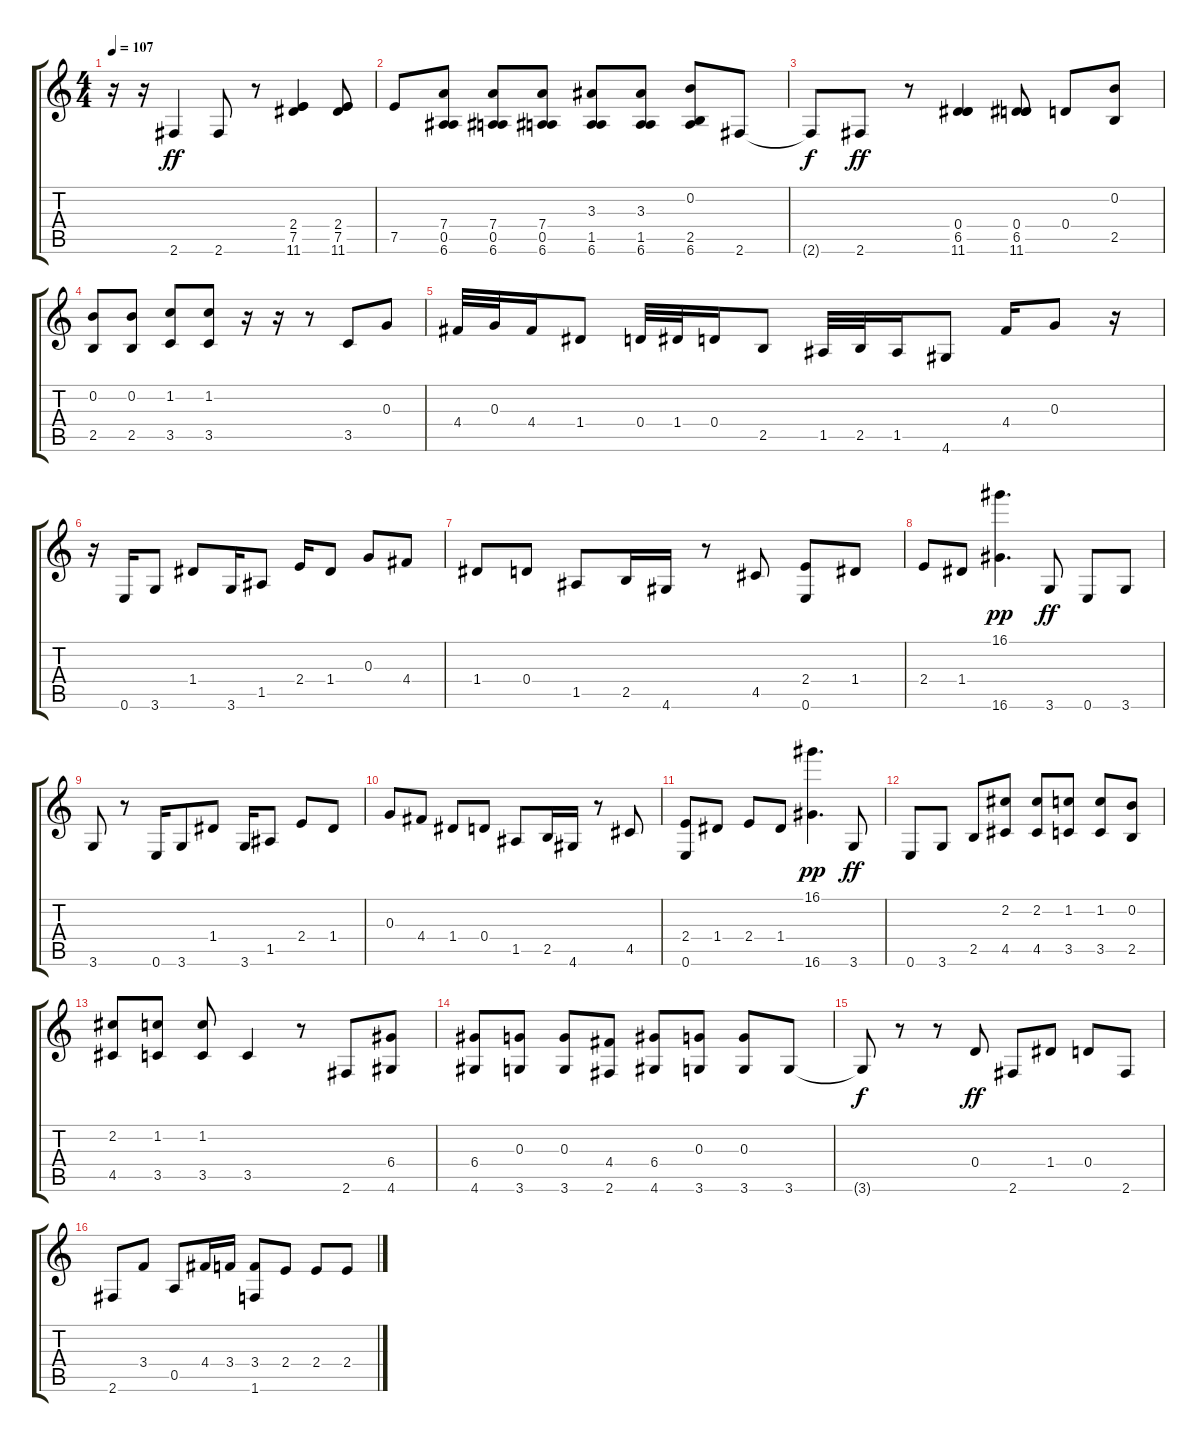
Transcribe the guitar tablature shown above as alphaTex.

\track "" {instrument distortionguitar}
\staff {score tabs}
\tuning (E4 B3 G3 D3 A2 E2) {hide}
\ts (4 4)
\tempo 107
\clef g2
\ks c
r.16{dy ff} r.16 2.6.4 2.6.8 r.8 (2.4 7.5 11.6).4 (2.4 7.5 11.6).8 |
7.5.8 (7.4 0.5 6.6).8 (7.4 0.5 6.6).8 (7.4 0.5 6.6).8 (3.3 1.5 6.6).8 (3.3 1.5 6.6).8 (0.2 2.5 6.6).8 2.6.8 |
2.6{t}.8{dy f} 2.6.8{dy ff} r.8 (0.4 6.5 11.6).4 (0.4 6.5 11.6).8 0.4.8 (0.2 2.5).8 |
(0.2 2.5).8 (0.2 2.5).8 (1.2 3.5).8 (1.2 3.5).8 r.16 r.16 r.8 3.5.8 0.3.8 |
4.4.32 0.3.32 4.4.16 1.4.8 0.4.32 1.4.32 0.4.16 2.5.8 1.5.32 2.5.32 1.5.16 4.6.8 4.4.16 0.3.8 r.16 |
r.16 0.6.16 3.6.8 1.4.8 3.6.16 1.5.8 2.4.16 1.4.8 0.3.8 4.4.8 |
1.4.8 0.4.8 1.5.8 2.5.16 4.6.16 r.8 4.5.8 (2.4 0.6).8 1.4.8 |
2.4.8 1.4.8 (16.1 16.6).4{d dy pp} 3.6.8{dy ff} 0.6.8 3.6.8 |
3.6.8 r.8 0.6.16 3.6.8 1.4.8 3.6.16 1.5.8 2.4.8 1.4.8 |
0.3.8 4.4.8 1.4.8 0.4.8 1.5.8 2.5.16 4.6.16 r.8 4.5.8 |
(2.4 0.6).8 1.4.8 2.4.8 1.4.8 (16.1 16.6).4{d dy pp} 3.6.8{dy ff} |
0.6.8 3.6.8 2.5.8 (2.2 4.5).8 (2.2 4.5).8 (1.2 3.5).8 (1.2 3.5).8 (0.2 2.5).8 |
(2.2 4.5).8 (1.2 3.5).8 (1.2 3.5).8 3.5.4 r.8 2.6.8 (6.4 4.6).8 |
(6.4 4.6).8 (0.3 3.6).8 (0.3 3.6).8 (4.4 2.6).8 (6.4 4.6).8 (0.3 3.6).8 (0.3 3.6).8 3.6.8 |
3.6{t}.8{dy f} r.8 r.8 0.4.8{dy ff} 2.6.8 1.4.8 0.4.8 2.6.8 |
2.6.8 3.4.8 0.5.8 4.4.16 3.4.16 (3.4 1.6).8 2.4.8 2.4.8 2.4.8
